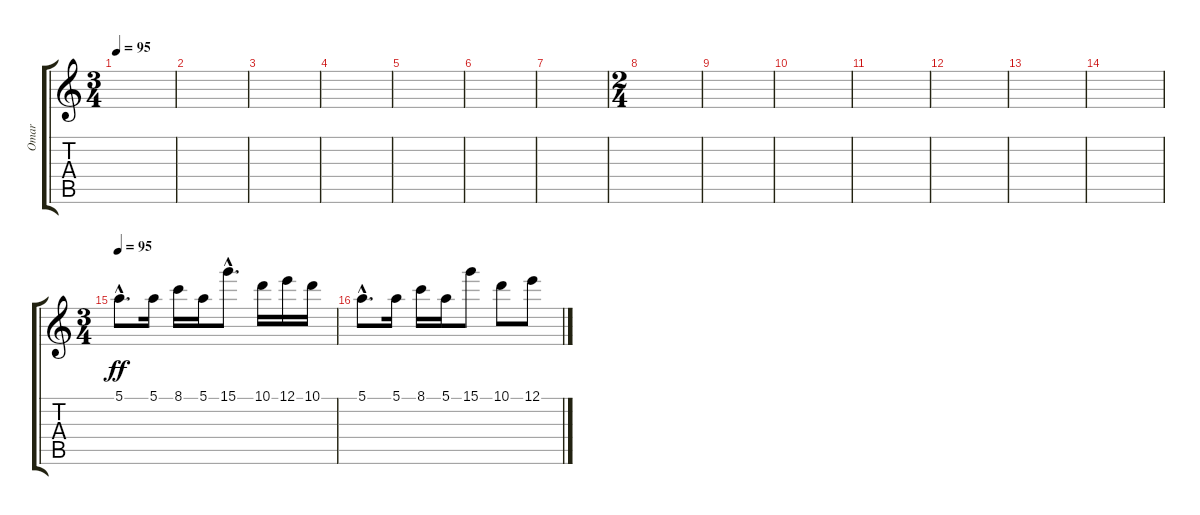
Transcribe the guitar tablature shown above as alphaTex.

\track ("Omar" "Omar") {instrument electricguitarclean}
\staff {score tabs}
\tuning (E4 B3 G3 D3 A2 E2) {hide}
\ts (3 4)
\tempo 95
\clef g2
\ks c
|
|
|
|
|
|
|
\ts (2 4)
|
|
|
|
|
|
|
\ts (3 4)
\tempo 95
5.1{hac}.8{d dy ff volume 16 instrument overdrivenguitar} 5.1.16 8.1.16 5.1.16 15.1{hac}.8{d} 10.1.16 12.1.16 10.1.16 |
5.1{hac}.8{d} 5.1.16 8.1.16 5.1.16 15.1.8 10.1.8 12.1.8
